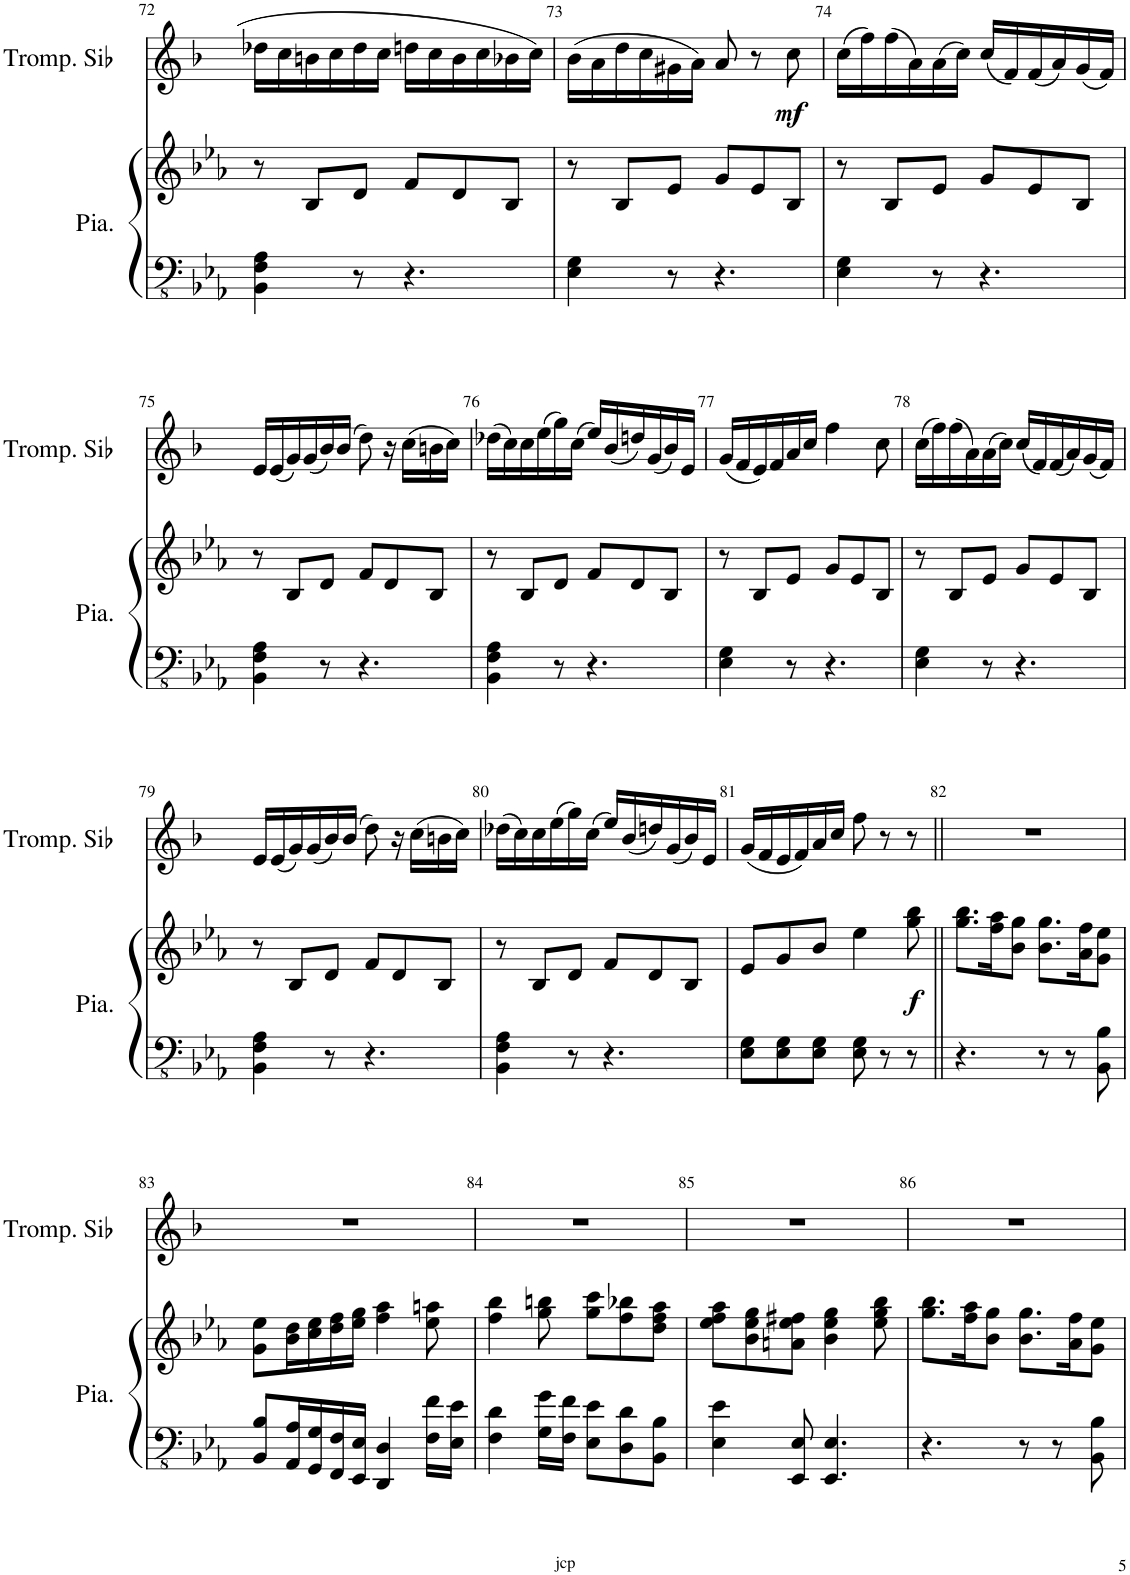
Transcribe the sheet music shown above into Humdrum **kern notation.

**kern	**kern	**dynam	**kern	**dynam
*part2	*part2	*part2	*part1	*part1
*staff3	*staff2	*staff2/3	*staff1	*staff1
*I"Piano	*	*	*I"Trompette en Sib	*
*I'Pia.	*	*	*I'Tromp. Sib	*
!!LO:PB:g=z
*clefFv4	*clefG2	*	*clefG2	*
*	*	*	*Trd1c2	*
*k[b-e-a-]	*k[b-e-a-]	*	*k[b-]	*
*M6/8	*M6/8	*	*M6/8	*
=72	=72	=72	=72	=72
4BBB-\ 4FF\ 4AA-\	8r	.	16dd-X\LL	.
.	.	.	16cc\	.
.	8B-/L	.	16bn\	.
.	.	.	16cc\	.
8r	8d/J	.	16dd-\	.
.	.	.	16cc\JJ	.
4.r	8f/L	.	16ddn\LL	.
.	.	.	16cc\	.
.	8d/	.	16b\	.
.	.	.	16cc\	.
.	8B-/J	.	16b-X\	.
.	.	.	16cc\JJ	.
=73	=73	=73	=73	=73
4EE-\ 4GG\	8r	.	(16b-\LL	.
.	.	.	16a\	.
.	8B-/L	.	16dd\	.
.	.	.	16cc\	.
8r	8e-/J	.	16g#X\	.
.	.	.	16a\JJ)	.
4.r	8g/L	.	8a/	.
.	8e-/	.	8r	.
!	!	!	!	!LO:DY:b
.	8B-/J	.	8cc\	mf
=74	=74	=74	=74	=74
4EE-\ 4GG\	8r	.	(16cc\LL	.
.	.	.	16ff\)	.
.	8B-/L	.	(16ff\	.
.	.	.	16a\)	.
8r	8e-/J	.	(16a\	.
.	.	.	16cc\JJ)	.
4.r	8g/L	.	(16cc/LL	.
.	.	.	16f/)	.
.	8e-/	.	(16f/	.
.	.	.	16a/)	.
.	8B-/J	.	(16g/	.
.	.	.	16f/JJ)	.
!!LO:LB:g=z
=75	=75	=75	=75	=75
4BBB-\ 4FF\ 4AA-\	8r	.	16e/LL	.
.	.	.	(16e/	.
.	8B-/L	.	16g/)	.
.	.	.	(16g/	.
8r	8d/J	.	16b-/)	.
.	.	.	(16b-/JJ	.
4.r	8f/L	.	8dd\)	.
.	8d/	.	16r	.
.	.	.	(16cc\LL	.
.	8B-/J	.	16bn\	.
.	.	.	16cc\JJ)	.
=76	=76	=76	=76	=76
4BBB-\ 4FF\ 4AA-\	8r	.	(16dd-X\LL	.
.	.	.	16cc\)	.
.	8B-/L	.	16cc\	.
.	.	.	(16ee\	.
8r	8d/J	.	16gg\)	.
.	.	.	(16cc\JJ	.
4.r	8f/L	.	16ee/LL)	.
.	.	.	(16b-/	.
.	8d/	.	16ddn/)	.
.	.	.	(16g/	.
.	8B-/J	.	16b-/)	.
.	.	.	16e/JJ	.
=77	=77	=77	=77	=77
4EE-\ 4GG\	8r	.	(16g/LL	.
.	.	.	16f/	.
.	8B-/L	.	16e/)	.
.	.	.	16f/	.
8r	8e-/J	.	16a/	.
.	.	.	16cc/JJ	.
4.r	8g/L	.	4ff\	.
.	8e-/	.	.	.
.	8B-/J	.	8cc\	.
=78	=78	=78	=78	=78
4EE-\ 4GG\	8r	.	(16cc\LL	.
.	.	.	16ff\)	.
.	8B-/L	.	(16ff\	.
.	.	.	16a\)	.
8r	8e-/J	.	(16a\	.
.	.	.	16cc\JJ)	.
4.r	8g/L	.	(16cc/LL	.
.	.	.	16f/)	.
.	8e-/	.	(16f/	.
.	.	.	16a/)	.
.	8B-/J	.	(16g/	.
.	.	.	16f/JJ)	.
!!LO:LB:g=z
=79	=79	=79	=79	=79
4BBB-\ 4FF\ 4AA-\	8r	.	16e/LL	.
.	.	.	(16e/	.
.	8B-/L	.	16g/)	.
.	.	.	(16g/	.
8r	8d/J	.	16b-/)	.
.	.	.	(16b-/JJ	.
4.r	8f/L	.	8dd\)	.
.	8d/	.	16r	.
.	.	.	(16cc\LL	.
.	8B-/J	.	16bn\	.
.	.	.	16cc\JJ)	.
=80	=80	=80	=80	=80
4BBB-\ 4FF\ 4AA-\	8r	.	(16dd-X\LL	.
.	.	.	16cc\)	.
.	8B-/L	.	16cc\	.
.	.	.	(16ee\	.
8r	8d/J	.	16gg\)	.
.	.	.	(16cc\JJ	.
4.r	8f/L	.	16ee/LL)	.
.	.	.	(16b-/	.
.	8d/	.	16ddn/)	.
.	.	.	(16g/	.
.	8B-/J	.	16b-/)	.
.	.	.	16e/JJ	.
=81	=81	=81	=81	=81
8EE-\ 8GG\L	8e-/L	.	(16g/LL	.
.	.	.	16f/	.
8EE-\ 8GG\	8g/	.	16e/	.
.	.	.	16f/)	.
8EE-\ 8GG\J	8b-/J	.	16a/	.
.	.	.	16cc/JJ	.
8EE-\ 8GG\	4ee-\	.	8ff\	.
8r	.	.	8r	.
!	!	!LO:DY:b	!	!
8r	8gg\ 8bb-\	f	8r	.
=82||	=82||	=82||	=82||	=82||
4.r	8.gg\ 8.bb-\L	.	2.r	.
.	16ff\ 16aa-\K	.	.	.
.	8b-\ 8gg\J	.	.	.
8r	8.b-\ 8.gg\L	.	.	.
8r	.	.	.	.
.	16a-\ 16ff\K	.	.	.
8BBB-\ 8BB-\	8g\ 8ee-\J	.	.	.
!!LO:LB:g=z
=83	=83	=83	=83	=83
8BBB-/ 8BB-/L	8g\ 8ee-\L	.	2.r	.
16AAA-/ 16AA-/L	16b-\ 16dd\L	.	.	.
16GGG/ 16GG/	16cc\ 16ee-\	.	.	.
16FFF/ 16FF/	16dd\ 16ff\	.	.	.
16EEE-/ 16EE-/JJ	16ee-\ 16gg\JJ	.	.	.
4DDD/ 4DD/	4ff\ 4aa-\	.	.	.
16FF\ 16F\LL	8ee-\ 8aan\	.	.	.
16EE-\ 16E-\JJ	.	.	.	.
=84	=84	=84	=84	=84
4FF\ 4D\	4ff\ 4bb-\	.	2.r	.
16GG\ 16G\LL	8gg\ 8bbn\	.	.	.
16FF\ 16F\JJ	.	.	.	.
8EE-\ 8E-\L	8gg\ 8ccc\L	.	.	.
8DD\ 8D\	8ff\ 8bb-X\	.	.	.
8BBB-\ 8BB-\J	8dd\ 8ff\ 8aa-\J	.	.	.
=85	=85	=85	=85	=85
4EE-\ 4E-\	8ee-\ 8ff\ 8aa-\L	.	2.r	.
.	8b-\ 8ee-\ 8gg\	.	.	.
8EEE-/ 8EE-/	8an\ 8ee-\ 8ff#X\J	.	.	.
4.EEE-/ 4.EE-/	4b-\ 4ee-\ 4gg\	.	.	.
.	8ee-\ 8gg\ 8bb-\	.	.	.
=86	=86	=86	=86	=86
4.r	8.gg\ 8.bb-\L	.	2.r	.
.	16ff\ 16aa-\K	.	.	.
.	8b-\ 8gg\J	.	.	.
8r	8.b-\ 8.gg\L	.	.	.
8r	.	.	.	.
.	16a-\ 16ff\K	.	.	.
8BBB-\ 8BB-\	8g\ 8ee-\J	.	.	.
=	=	=	=	=
*-	*-	*-	*-	*-
